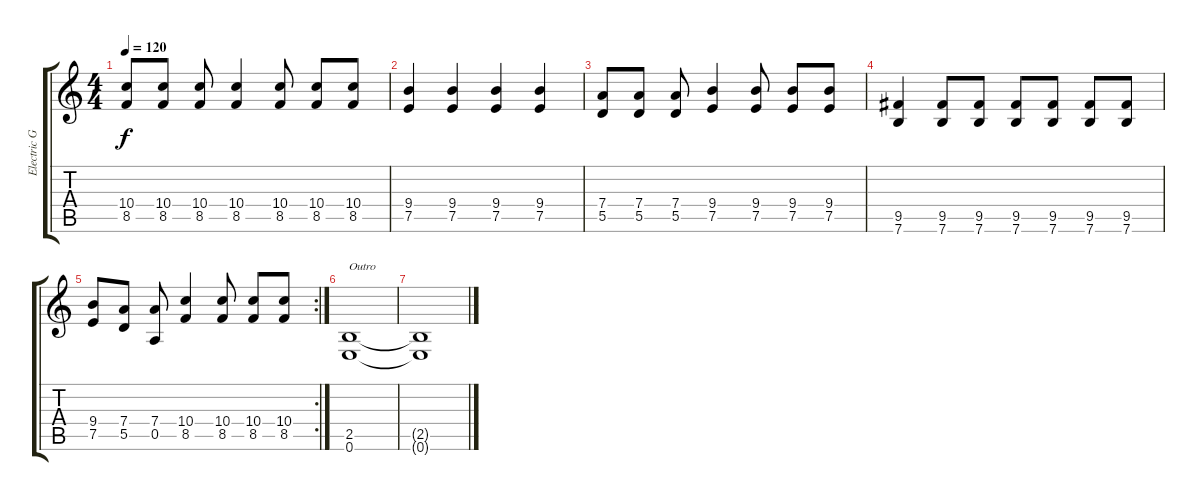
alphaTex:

\track ("Electric Guitar" "Electric G") {instrument distortionguitar}
\staff {score tabs}
\tuning (E4 B3 G3 D3 A2 E2) {hide}
\ts (4 4)
\tempo 120
\clef g2
\ks c
(10.4 8.5).8{dy f} (10.4 8.5).8 (10.4 8.5).8 (10.4 8.5).4 (10.4 8.5).8 (10.4 8.5).8 (10.4 8.5).8 |
(9.4 7.5).4 (9.4 7.5).4 (9.4 7.5).4 (9.4 7.5).4 |
(7.4 5.5).8 (7.4 5.5).8 (7.4 5.5).8 (9.4 7.5).4 (9.4 7.5).8 (9.4 7.5).8 (9.4 7.5).8 |
(9.5 7.6).4 (9.5 7.6).8 (9.5 7.6).8 (9.5 7.6).8 (9.5 7.6).8 (9.5 7.6).8 (9.5 7.6).8 |
\rc 2
(9.4 7.5).8 (7.4 5.5).8 (7.4 0.5).8 (10.4 8.5).4 (10.4 8.5).8 (10.4 8.5).8 (10.4 8.5).8 |
(2.5 0.6).1{txt "Outro"} |
(2.5{t} 0.6{t}).1
